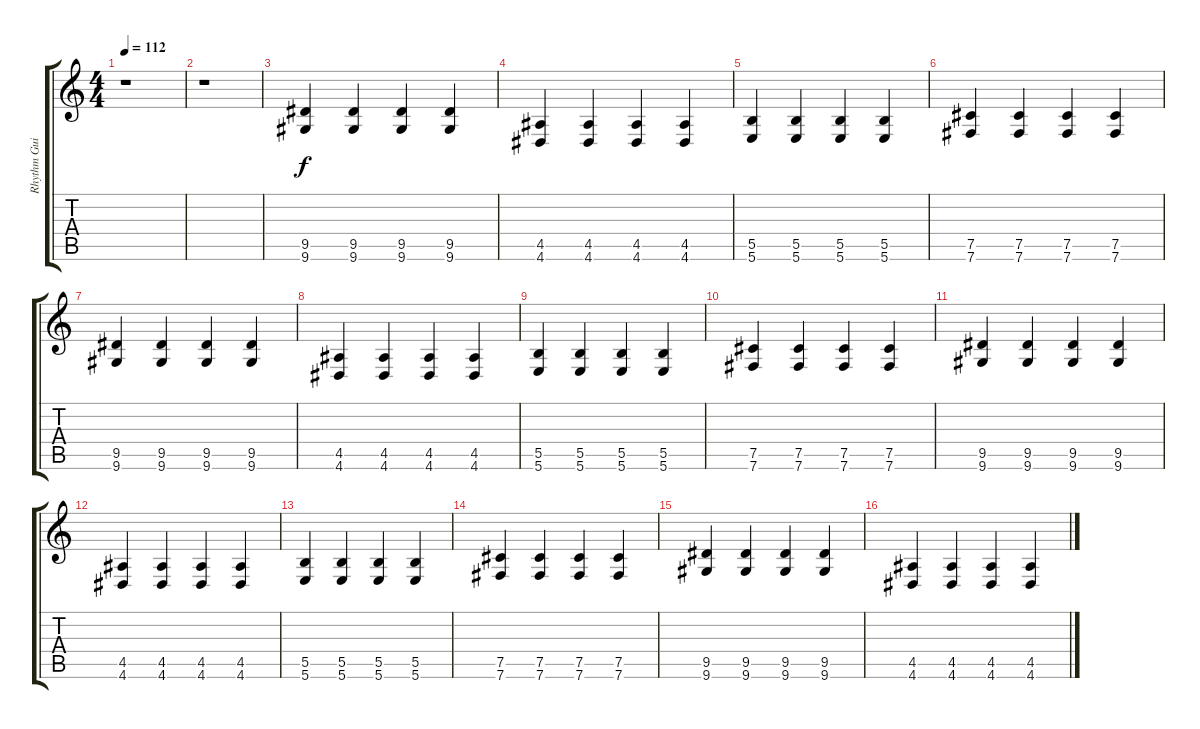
\track ("Rhythm Guitar 2" "Rhythm Gui") {instrument distortionguitar}
\staff {score tabs}
\tuning (Db4 Ab3 E3 B2 Gb2 B1) {hide}
\ts (4 4)
\tempo 112
\clef g2
\ks c
r.1{dy f} |
r.1 |
(9.5 9.6).4 (9.5 9.6).4 (9.5 9.6).4 (9.5 9.6).4 |
(4.5 4.6).4 (4.5 4.6).4 (4.5 4.6).4 (4.5 4.6).4 |
(5.5 5.6).4 (5.5 5.6).4 (5.5 5.6).4 (5.5 5.6).4 |
(7.5 7.6).4 (7.5 7.6).4 (7.5 7.6).4 (7.5 7.6).4 |
(9.5 9.6).4 (9.5 9.6).4 (9.5 9.6).4 (9.5 9.6).4 |
(4.5 4.6).4 (4.5 4.6).4 (4.5 4.6).4 (4.5 4.6).4 |
(5.5 5.6).4 (5.5 5.6).4 (5.5 5.6).4 (5.5 5.6).4 |
(7.5 7.6).4 (7.5 7.6).4 (7.5 7.6).4 (7.5 7.6).4 |
(9.5 9.6).4 (9.5 9.6).4 (9.5 9.6).4 (9.5 9.6).4 |
(4.5 4.6).4 (4.5 4.6).4 (4.5 4.6).4 (4.5 4.6).4 |
(5.5 5.6).4 (5.5 5.6).4 (5.5 5.6).4 (5.5 5.6).4 |
(7.5 7.6).4 (7.5 7.6).4 (7.5 7.6).4 (7.5 7.6).4 |
(9.5 9.6).4 (9.5 9.6).4 (9.5 9.6).4 (9.5 9.6).4 |
(4.5 4.6).4 (4.5 4.6).4 (4.5 4.6).4 (4.5 4.6).4
